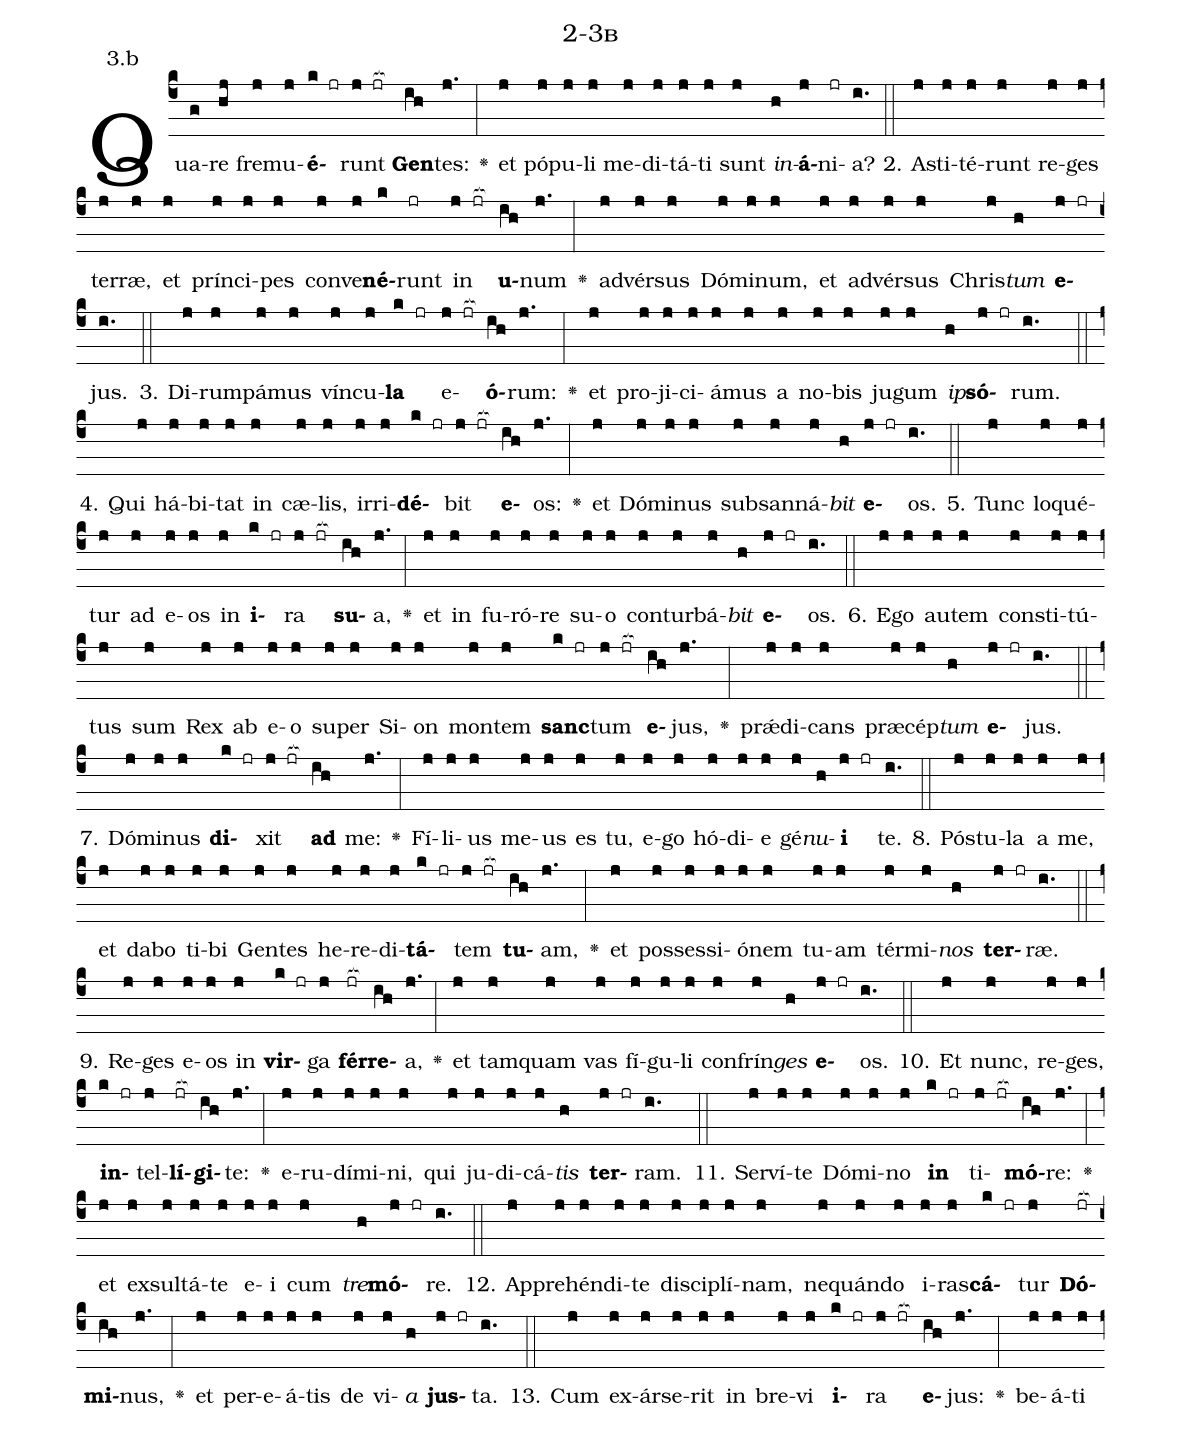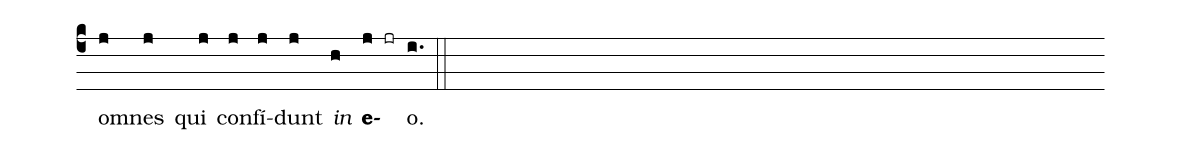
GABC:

name: 2-3b;
annotation: 3.b;
%%
(c4)Qua(g)re(hj) fre(j)mu(j)<b>é</b>(k jr)runt(j jr[ocb:1{]) <b>Gen</b>(ih[ocb:0}])tes:(j.) <v>\greheightstar</v>(:) et(j) pó(j)pu(j)li(j) me(j)di(j)tá(j)ti(j) sunt(j) <i>in</i>(h)<b>á</b>(j)ni(jr)a?(i.) (::)
2. A(j)sti(j)té(j)runt(j) re(j)ges(j) ter(j)ræ,(j) et(j) prín(j)ci(j)pes(j) con(j)ve(j)<b>né</b>(k)runt(jr) in(j jr[ocb:1{]) <b>u</b>(ih[ocb:0}])num(j.) <v>\greheightstar</v>(:) ad(j)vér(j)sus(j) Dó(j)mi(j)num,(j) et(j) ad(j)vér(j)sus(j) Chris(j)<i>tum</i>(h) <b>e</b>(j jr)jus.(i.) (::)
3. Di(j)rum(j)pá(j)mus(j) vín(j)cu(j)<b>la</b>(k jr) e(j jr[ocb:1{])<b>ó</b>(ih[ocb:0}])rum:(j.) <v>\greheightstar</v>(:) et(j) pro(j)ji(j)ci(j)á(j)mus(j) a(j) no(j)bis(j) ju(j)gum(j) <i>ip</i>(h)<b>só</b>(j jr)rum.(i.) (::)
4. Qui(j) há(j)bi(j)tat(j) in(j) cæ(j)lis,(j) ir(j)ri(j)<b>dé</b>(k jr)bit(j jr[ocb:1{]) <b>e</b>(ih[ocb:0}])os:(j.) <v>\greheightstar</v>(:) et(j) Dó(j)mi(j)nus(j) sub(j)san(j)ná(j)<i>bit</i>(h) <b>e</b>(j jr)os.(i.) (::)
5. Tunc(j) lo(j)qué(j)tur(j) ad(j) e(j)os(j) in(j) <b>i</b>(k jr)ra(j jr[ocb:1{]) <b>su</b>(ih[ocb:0}])a,(j.) <v>\greheightstar</v>(:) et(j) in(j) fu(j)ró(j)re(j) su(j)o(j) con(j)tur(j)bá(j)<i>bit</i>(h) <b>e</b>(j jr)os.(i.) (::)
6. E(j)go(j) au(j)tem(j) con(j)sti(j)tú(j)tus(j) sum(j) Rex(j) ab(j) e(j)o(j) su(j)per(j) Si(j)on(j) mon(j)tem(j) <b>sanc</b>(k jr)tum(j jr[ocb:1{]) <b>e</b>(ih[ocb:0}])jus,(j.) <v>\greheightstar</v>(:) prǽ(j)di(j)cans(j) præ(j)cép(j)<i>tum</i>(h) <b>e</b>(j jr)jus.(i.) (::)
7. Dó(j)mi(j)nus(j) <b>di</b>(k jr)xit(j jr[ocb:1{]) <b>ad</b>(ih[ocb:0}]) me:(j.) <v>\greheightstar</v>(:) Fí(j)li(j)us(j) me(j)us(j) es(j) tu,(j) e(j)go(j) hó(j)di(j)e(j) gé(j)<i>nu</i>(h)<b>i</b>(j jr) te.(i.) (::)
8. Pós(j)tu(j)la(j) a(j) me,(j) et(j) da(j)bo(j) ti(j)bi(j) Gen(j)tes(j) he(j)re(j)di(j)<b>tá</b>(k jr)tem(j jr[ocb:1{]) <b>tu</b>(ih[ocb:0}])am,(j.) <v>\greheightstar</v>(:) et(j) pos(j)ses(j)si(j)ó(j)nem(j) tu(j)am(j) tér(j)mi(j)<i>nos</i>(h) <b>ter</b>(j jr)ræ.(i.) (::)
9. Re(j)ges(j) e(j)os(j) in(j) <b>vir</b>(k jr)ga(j) <b>fér</b>(jr[ocb:1{])<b>re</b>(ih[ocb:0}])a,(j.) <v>\greheightstar</v>(:) et(j) tam(j)quam(j) vas(j) fí(j)gu(j)li(j) con(j)frín(j)<i>ges</i>(h) <b>e</b>(j jr)os.(i.) (::)
10. Et(j) nunc,(j) re(j)ges,(j) <b>in</b>(k jr)tel(j)<b>lí</b>(jr[ocb:1{])<b>gi</b>(ih[ocb:0}])te:(j.) <v>\greheightstar</v>(:) e(j)ru(j)dí(j)mi(j)ni,(j) qui(j) ju(j)di(j)cá(j)<i>tis</i>(h) <b>ter</b>(j jr)ram.(i.) (::)
11. Ser(j)ví(j)te(j) Dó(j)mi(j)no(j) <b>in</b>(k jr) ti(j jr[ocb:1{])<b>mó</b>(ih[ocb:0}])re:(j.) <v>\greheightstar</v>(:) et(j) ex(j)sul(j)tá(j)te(j) e(j)i(j) cum(j) <i>tre</i>(h)<b>mó</b>(j jr)re.(i.) (::)
12. Ap(j)pre(j)hén(j)di(j)te(j) di(j)sci(j)plí(j)nam,(j) ne(j)quán(j)do(j) i(j)ras(j)<b>cá</b>(k jr)tur(j) <b>Dó</b>(jr[ocb:1{])<b>mi</b>(ih[ocb:0}])nus,(j.) <v>\greheightstar</v>(:) et(j) per(j)e(j)á(j)tis(j) de(j) vi(j)<i>a</i>(h) <b>jus</b>(j jr)ta.(i.) (::)
13. Cum(j) ex(j)ár(j)se(j)rit(j) in(j) bre(j)vi(j) <b>i</b>(k jr)ra(j jr[ocb:1{]) <b>e</b>(ih[ocb:0}])jus:(j.) <v>\greheightstar</v>(:) be(j)á(j)ti(j) om(j)nes(j) qui(j) con(j)fí(j)dunt(j) <i>in</i>(h) <b>e</b>(j jr)o.(i.) (::)
